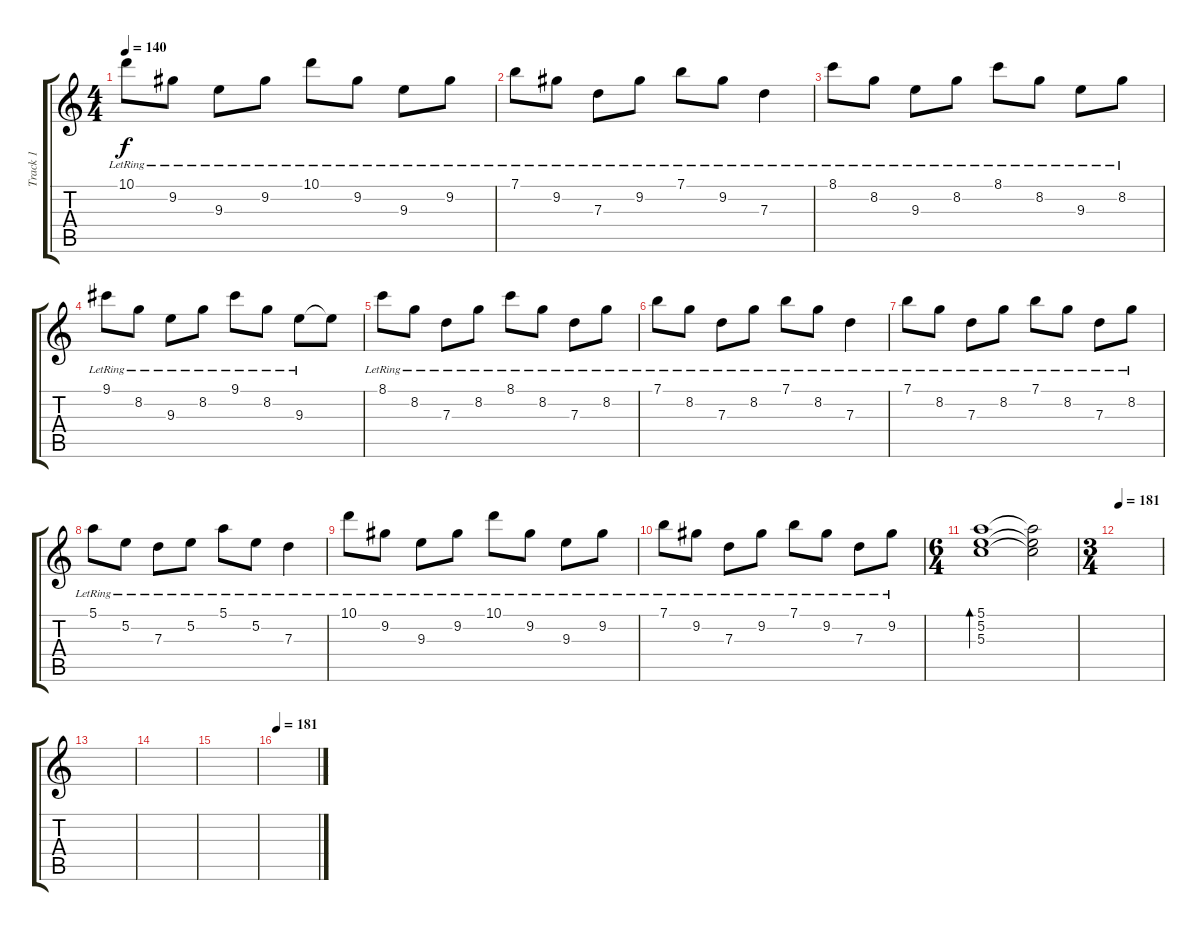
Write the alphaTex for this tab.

\track ("Track 1" "Track 1") {instrument acousticguitarnylon}
\staff {score tabs}
\tuning (E4 B3 G3 D3 A2 E2) {hide}
\ts (4 4)
\tempo 140
\clef g2
\ks c
10.1{lr}.8{dy f} 9.2{lr}.8 9.3{lr}.8 9.2{lr}.8 10.1{lr}.8 9.2{lr}.8 9.3{lr}.8 9.2{lr}.8 |
7.1{lr}.8 9.2{lr}.8 7.3{lr}.8 9.2{lr}.8 7.1{lr}.8 9.2{lr}.8 7.3{lr}.4 |
8.1{lr}.8 8.2{lr}.8 9.3{lr}.8 8.2{lr}.8 8.1{lr}.8 8.2{lr}.8 9.3{lr}.8 8.2{lr}.8 |
9.1{lr}.8 8.2{lr}.8 9.3{lr}.8 8.2{lr}.8 9.1{lr}.8 8.2{lr}.8 9.3{lr}.8 9.3{t}.8 |
8.1{lr}.8 8.2{lr}.8 7.3{lr}.8 8.2{lr}.8 8.1{lr}.8 8.2{lr}.8 7.3{lr}.8 8.2{lr}.8 |
7.1{lr}.8 8.2{lr}.8 7.3{lr}.8 8.2{lr}.8 7.1{lr}.8 8.2{lr}.8 7.3{lr}.4 |
7.1{lr}.8 8.2{lr}.8 7.3{lr}.8 8.2{lr}.8 7.1{lr}.8 8.2{lr}.8 7.3{lr}.8 8.2{lr}.8 |
5.1{lr}.8 5.2{lr}.8 7.3{lr}.8 5.2{lr}.8 5.1{lr}.8 5.2{lr}.8 7.3{lr}.4 |
10.1{lr}.8 9.2{lr}.8 9.3{lr}.8 9.2{lr}.8 10.1{lr}.8 9.2{lr}.8 9.3{lr}.8 9.2{lr}.8 |
7.1{lr}.8 9.2{lr}.8 7.3{lr}.8 9.2{lr}.8 7.1{lr}.8 9.2{lr}.8 7.3{lr}.8 9.2{lr}.8 |
\ts (6 4)
(5.1 5.2 5.3).1{bd 60} (5.1{t} 5.2{t} 5.3{t}).2 |
\ts (3 4)
\tempo 181
|
|
|
|
\tempo 181
